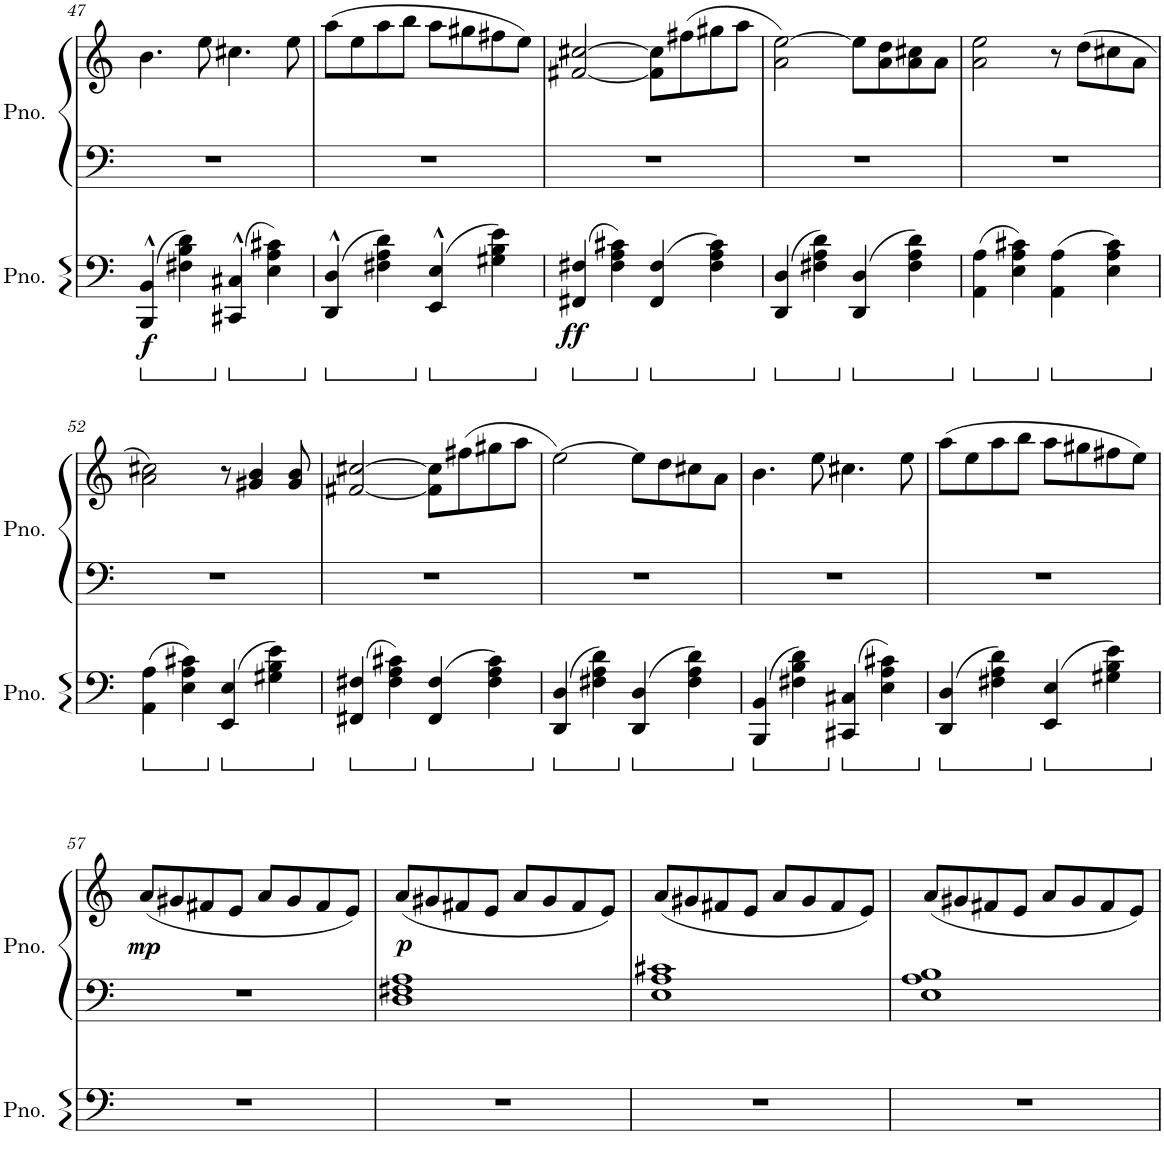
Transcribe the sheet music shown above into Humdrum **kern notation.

**kern	**dynam	**kern	**kern	**dynam
*part2	*part2	*part1	*part1	*part1
*staff3	*staff3	*staff2	*staff1	*staff1/2
*I"Piano	*	*I"Piano	*	*
*I'Pno.	*	*I'Pno.	*	*
!!LO:PB:g=z
*clefF4	*	*clefF4	*clefG2	*
*k[]	*	*k[]	*k[]	*
*M4/4	*	*M4/4	*M4/4	*
*ped	*	*	*	*
=47	=47	=47	=47	=47
!	!LO:DY:b	!	!	!
(4BBB/^^ 4BB/^^	f	1r	4.b\	.
4F#X\ 4B\ 4d\)	.	.	.	.
.	.	.	8ee\	.
*Xped	*	*	*	*
*ped	*	*	*	*
(4CC#X/^^ 4C#X/^^	.	.	4.cc#X\	.
4E\ 4A\ 4c#X\)	.	.	.	.
.	.	.	8ee\	.
=48	=48	=48	=48	=48
*Xped	*	*	*	*
*ped	*	*	*	*
(4DD/^^ 4D/^^	.	1r	(8aa\L	.
.	.	.	8ee\	.
4F#X\ 4A\ 4d\)	.	.	8aa\	.
.	.	.	8bb\J	.
*Xped	*	*	*	*
*ped	*	*	*	*
(4EE/^^ 4E/^^	.	.	8aa\L	.
.	.	.	8gg#X\	.
4G#X\ 4B\ 4e\)	.	.	8ff#X\	.
.	.	.	8ee\J)	.
=49	=49	=49	=49	=49
*Xped	*	*	*	*
*ped	*	*	*	*
!	!LO:DY:b	!	!	!
(4FF#X/ 4F#X/	ff	1r	[2f#X/ [2cc#X/	.
4F#\ 4A\ 4c#X\)	.	.	.	.
*Xped	*	*	*	*
*ped	*	*	*	*
(4FF#/ 4F#/	.	.	8f#\] 8cc#\]L	.
.	.	.	(8ff#X\	.
4F#\ 4A\ 4c#\)	.	.	8gg#X\	.
.	.	.	8aa\J	.
=50	=50	=50	=50	=50
*Xped	*	*	*	*
*ped	*	*	*	*
(4DD/ 4D/	.	1r	2a\ [2ee\)	.
4F#X\ 4A\ 4d\)	.	.	.	.
*Xped	*	*	*	*
*ped	*	*	*	*
(4DD/ 4D/	.	.	8ee\L]	.
.	.	.	8a\ 8dd\	.
4F#\ 4A\ 4d\)	.	.	8a\ 8cc#X\	.
.	.	.	8a\J	.
=51	=51	=51	=51	=51
*Xped	*	*	*	*
*ped	*	*	*	*
(4AA\ 4A\	.	1r	2a\ 2ee\	.
4E\ 4A\ 4c#X\)	.	.	.	.
*Xped	*	*	*	*
*ped	*	*	*	*
(4AA\ 4A\	.	.	8r	.
.	.	.	(8dd\L	.
4E\ 4A\ 4c#\)	.	.	8cc#X\	.
.	.	.	8a\J	.
!!LO:LB:g=z
=52	=52	=52	=52	=52
*Xped	*	*	*	*
*ped	*	*	*	*
(4AA\ 4A\	.	1r	2a\ 2cc#X\)	.
4E\ 4A\ 4c#X\)	.	.	.	.
*Xped	*	*	*	*
*ped	*	*	*	*
(4EE/ 4E/	.	.	8r	.
.	.	.	4g#X/ 4b/	.
4G#X\ 4B\ 4e\)	.	.	.	.
.	.	.	8g#/ 8b/	.
=53	=53	=53	=53	=53
*Xped	*	*	*	*
*ped	*	*	*	*
(4FF#X/ 4F#X/	.	1r	[2f#X/ [2cc#X/	.
4F#\ 4A\ 4c#X\)	.	.	.	.
*Xped	*	*	*	*
*ped	*	*	*	*
(4FF#/ 4F#/	.	.	8f#\] 8cc#\]L	.
.	.	.	(8ff#X\	.
4F#\ 4A\ 4c#\)	.	.	8gg#X\	.
.	.	.	8aa\J	.
=54	=54	=54	=54	=54
*Xped	*	*	*	*
*ped	*	*	*	*
(4DD/ 4D/	.	1r	[2ee\)	.
4F#X\ 4A\ 4d\)	.	.	.	.
*Xped	*	*	*	*
*ped	*	*	*	*
(4DD/ 4D/	.	.	8ee\L]	.
.	.	.	8dd\	.
4F#\ 4A\ 4d\)	.	.	8cc#X\	.
.	.	.	8a\J	.
=55	=55	=55	=55	=55
*Xped	*	*	*	*
*ped	*	*	*	*
(4BBB/ 4BB/	.	1r	4.b\	.
4F#X\ 4B\ 4d\)	.	.	.	.
.	.	.	8ee\	.
*Xped	*	*	*	*
*ped	*	*	*	*
(4CC#X/ 4C#X/	.	.	4.cc#X\	.
4E\ 4A\ 4c#X\)	.	.	.	.
.	.	.	8ee\	.
=56	=56	=56	=56	=56
*Xped	*	*	*	*
*ped	*	*	*	*
(4DD/ 4D/	.	1r	(8aa\L	.
.	.	.	8ee\	.
4F#X\ 4A\ 4d\)	.	.	8aa\	.
.	.	.	8bb\J	.
*Xped	*	*	*	*
*ped	*	*	*	*
(4EE/ 4E/	.	.	8aa\L	.
.	.	.	8gg#X\	.
4G#X\ 4B\ 4e\)	.	.	8ff#X\	.
.	.	.	8ee\J)	.
!!LO:LB:g=z
=57	=57	=57	=57	=57
*Xped	*	*	*	*
!	!	!	!	!LO:DY:b
1r	.	1r	(8a/L	mp
.	.	.	8g#X/	.
.	.	.	8f#X/	.
.	.	.	8e/J	.
.	.	.	8a/L	.
.	.	.	8g#/	.
.	.	.	8f#/	.
.	.	.	8e/J)	.
=58	=58	=58	=58	=58
!	!	!	!	!LO:DY:b
1r	.	1D 1F#X 1A	(8a/L	p
.	.	.	8g#X/	.
.	.	.	8f#X/	.
.	.	.	8e/J	.
.	.	.	8a/L	.
.	.	.	8g#/	.
.	.	.	8f#/	.
.	.	.	8e/J)	.
=59	=59	=59	=59	=59
1r	.	1E 1A 1c#X	(8a/L	.
.	.	.	8g#X/	.
.	.	.	8f#X/	.
.	.	.	8e/J	.
.	.	.	8a/L	.
.	.	.	8g#/	.
.	.	.	8f#/	.
.	.	.	8e/J)	.
=60	=60	=60	=60	=60
1r	.	1E 1A 1B	(8a/L	.
.	.	.	8g#X/	.
.	.	.	8f#X/	.
.	.	.	8e/J	.
.	.	.	8a/L	.
.	.	.	8g#/	.
.	.	.	8f#/	.
.	.	.	8e/J)	.
=	=	=	=	=
*-	*-	*-	*-	*-
